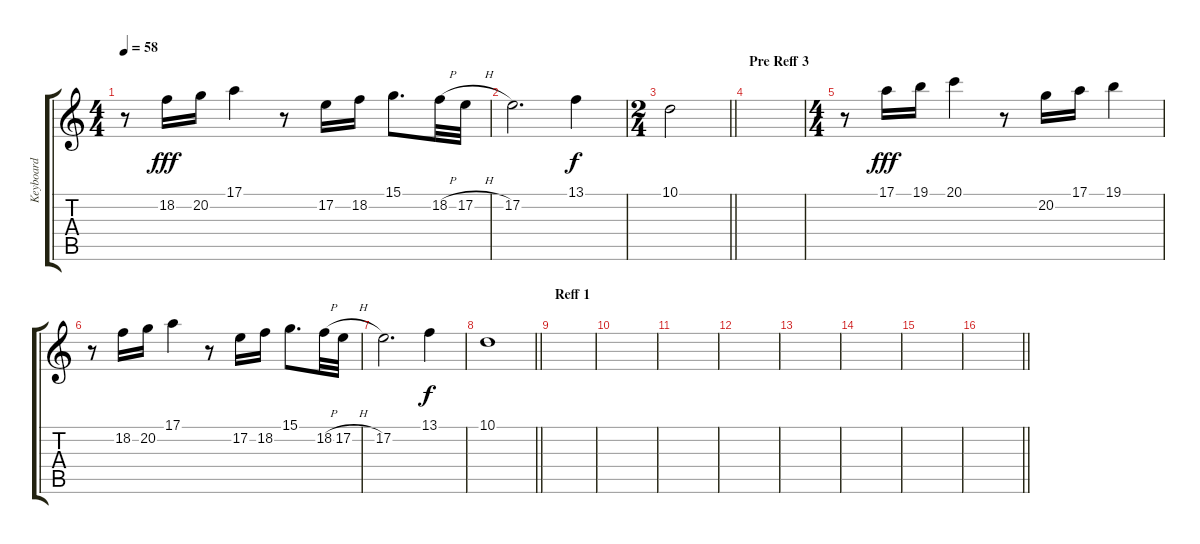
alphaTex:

\track ("Keyboard" "Keyboard") {instrument vibraphone}
\staff {score tabs}
\tuning (E4 B3 G3 D3 A2 E2) {hide}
\ts (4 4)
\tempo 58
\clef g2
\ks c
r.8{dy fff} 18.2.16 20.2.16 17.1.4 r.8 17.2.16 18.2.16 15.1.8{d} 18.2{h}.32 17.2{h}.32 |
17.2.2{d} 13.1.4{dy f} |
\ts (2 4)
\barLineRight lightlight
10.1.2 |
\section ("" "Pre Reff 3")
|
\ts (4 4)
r.8{volume 8 instrument stringensemble1} 17.1.16{dy fff} 19.1.16 20.1.4 r.8 20.2.16 17.1.16 19.1.4 |
r.8 18.2.16 20.2.16 17.1.4 r.8 17.2.16 18.2.16 15.1.8{d} 18.2{h}.32 17.2{h}.32 |
17.2.2{d} 13.1.4{dy f} |
\barLineRight lightlight
10.1.1 |
\section ("" "Reff 1")
|
|
|
|
|
|
|
\barLineRight lightlight
